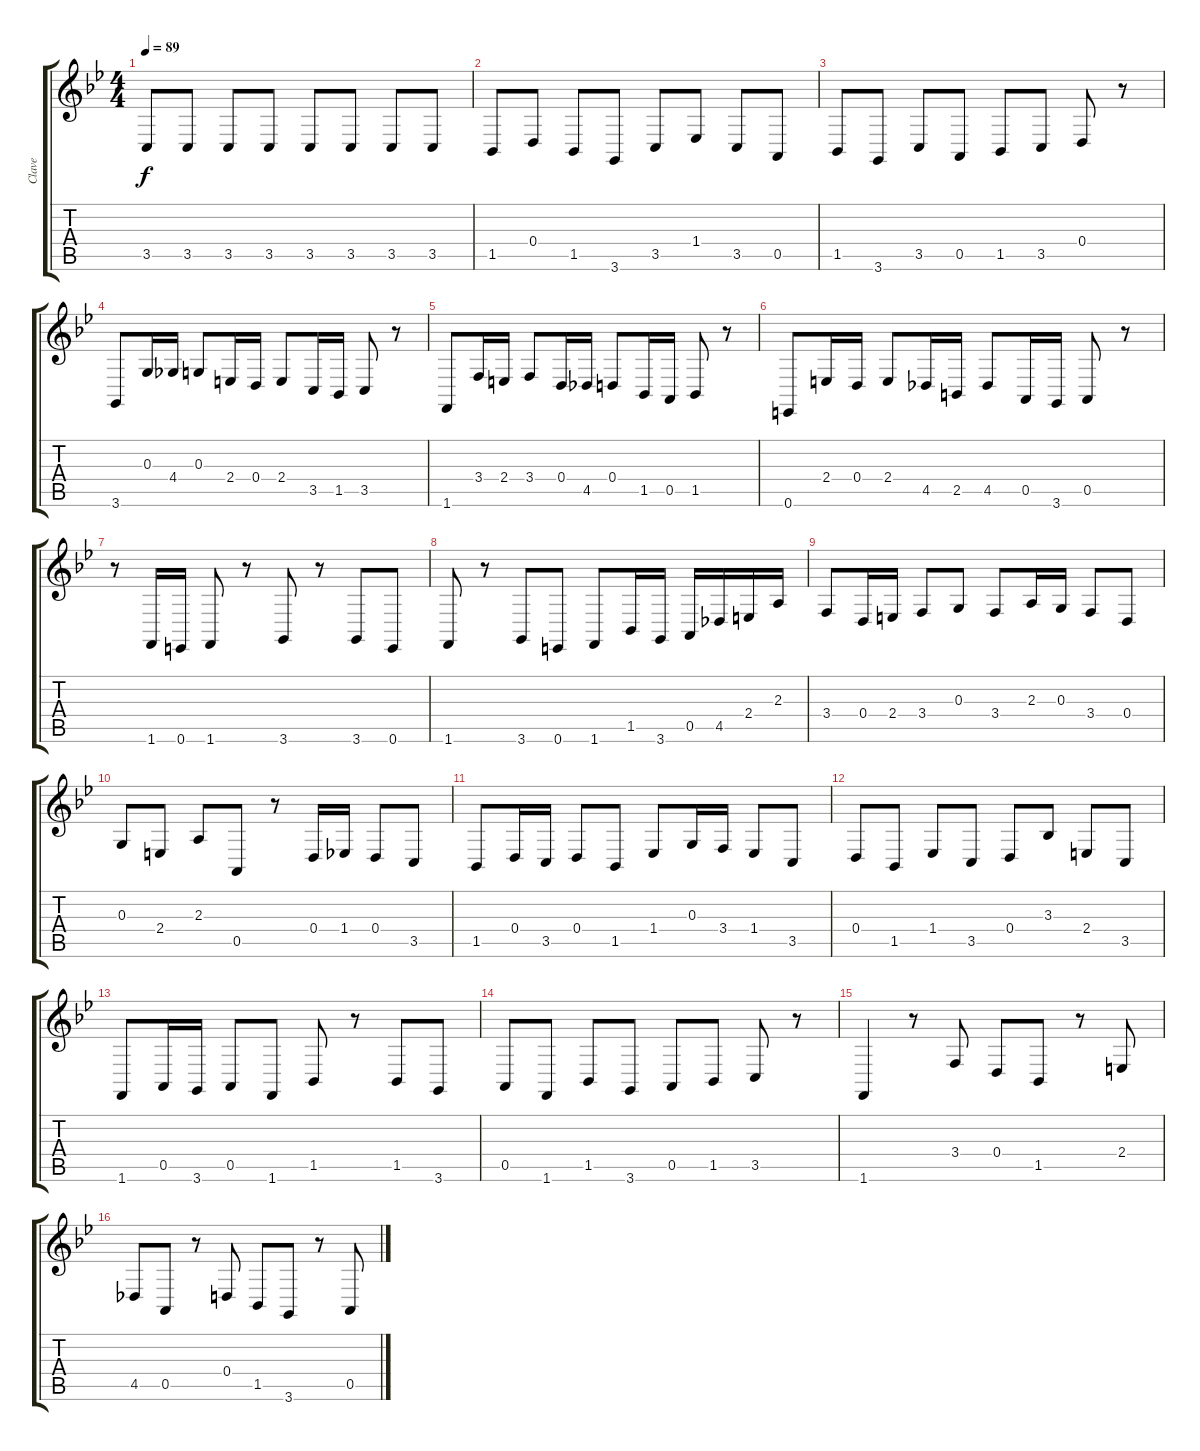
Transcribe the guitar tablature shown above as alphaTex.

\track ("Clave" "Clave") {instrument harpsichord}
\staff {score tabs}
\tuning (E4 B3 G3 D3 A2 E2) {hide}
\ts (4 4)
\tempo 89
\clef g2
\ks gminor
3.5.8{dy f} 3.5.8 3.5.8 3.5.8 3.5.8 3.5.8 3.5.8 3.5.8 |
1.5.8 0.4.8 1.5.8 3.6.8 3.5.8 1.4.8 3.5.8 0.5.8 |
1.5.8 3.6.8 3.5.8 0.5.8 1.5.8 3.5.8 0.4.8 r.8 |
3.6.8 0.3.16 4.4.16 0.3.8 2.4.16 0.4.16 2.4.8 3.5.16 1.5.16 3.5.8 r.8 |
1.6.8 3.4.16 2.4.16 3.4.8 0.4.16 4.5.16 0.4.8 1.5.16 0.5.16 1.5.8 r.8 |
0.6.8 2.4.16 0.4.16 2.4.8 4.5.16 2.5.16 4.5.8 0.5.16 3.6.16 0.5.8 r.8 |
r.8 1.6.16 0.6.16 1.6.8 r.8 3.6.8 r.8 3.6.8 0.6.8 |
1.6.8 r.8 3.6.8 0.6.8 1.6.8 1.5.16 3.6.16 0.5.16 4.5.16 2.4.16 2.3.16 |
3.4.8 0.4.16 2.4.16 3.4.8 0.3.8 3.4.8 2.3.16 0.3.16 3.4.8 0.4.8 |
0.3.8 2.4.8 2.3.8 0.5.8 r.8 0.4.16 1.4.16 0.4.8 3.5.8 |
1.5.8 0.4.16 3.5.16 0.4.8 1.5.8 1.4.8 0.3.16 3.4.16 1.4.8 3.5.8 |
0.4.8 1.5.8 1.4.8 3.5.8 0.4.8 3.3.8 2.4.8 3.5.8 |
1.6.8 0.5.16 3.6.16 0.5.8 1.6.8 1.5.8 r.8 1.5.8 3.6.8 |
0.5.8 1.6.8 1.5.8 3.6.8 0.5.8 1.5.8 3.5.8 r.8 |
1.6.4 r.8 3.4.8 0.4.8 1.5.8 r.8 2.4.8 |
4.5.8 0.5.8 r.8 0.4.8 1.5.8 3.6.8 r.8 0.5.8
